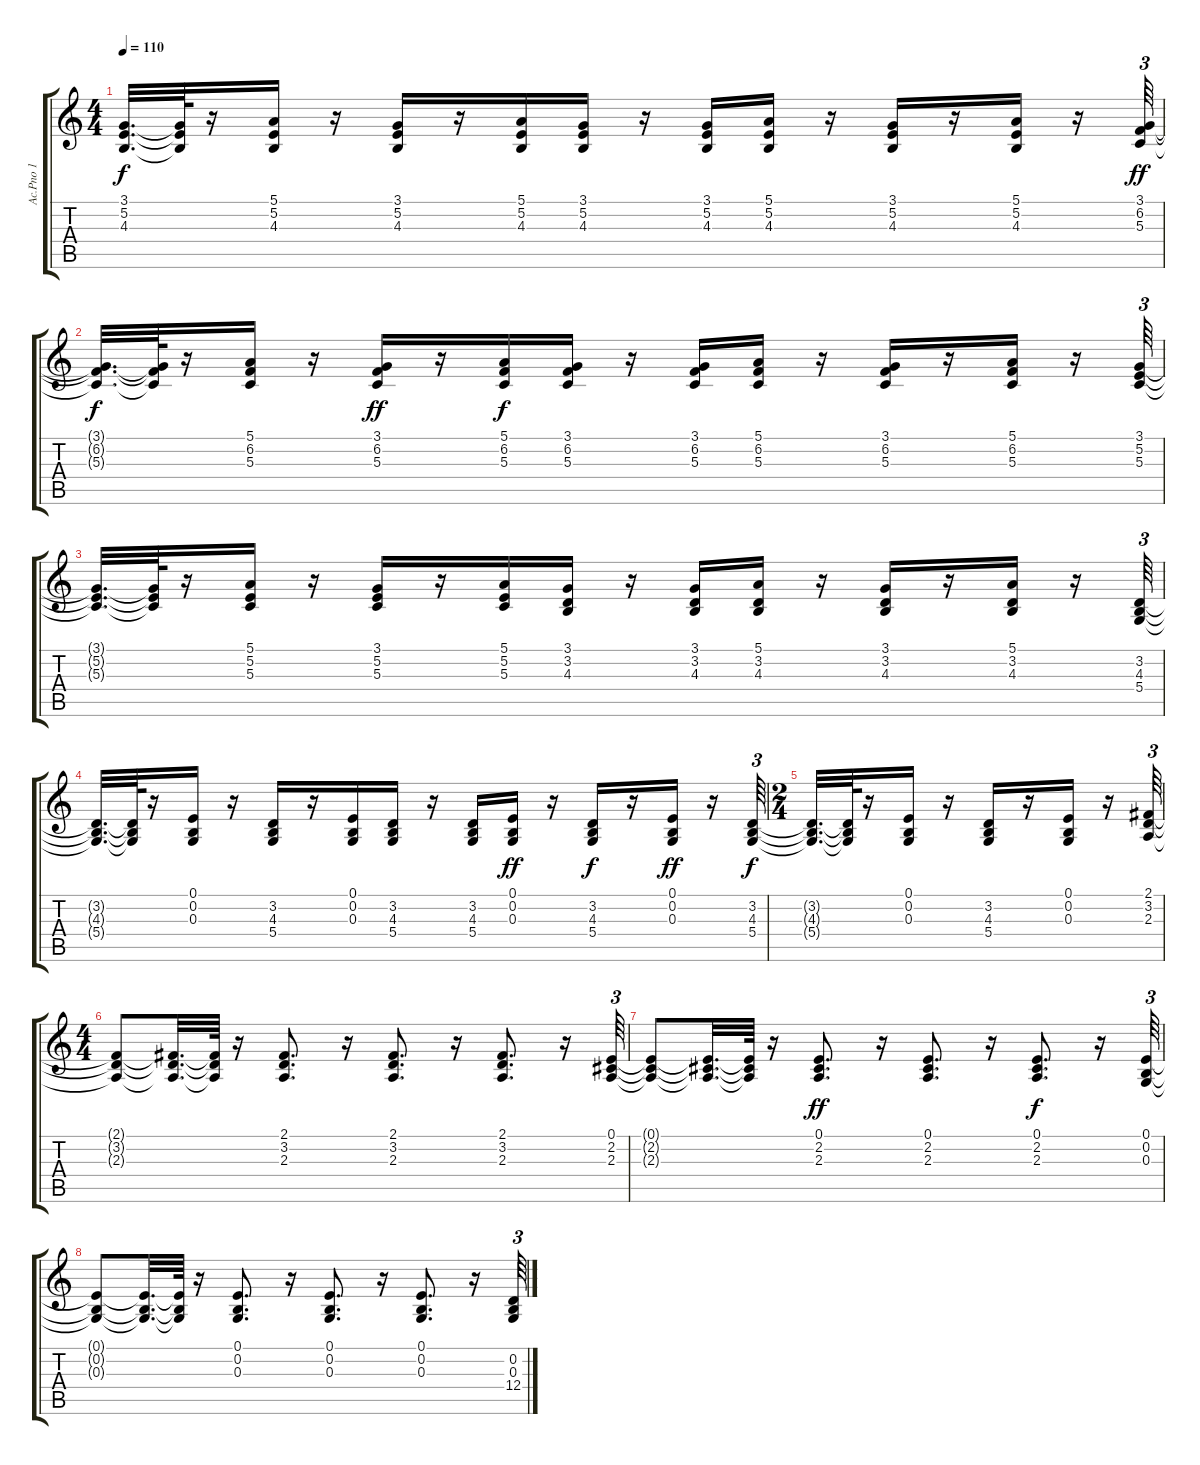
\track ("Ac.Pno 1" "Ac.Pno 1") {instrument acousticgrandpiano}
\staff {score tabs}
\tuning (E4 B3 G3 D3 A2 E2) {hide}
\ts (4 4)
\tempo 110
\clef g2
\ks c
(3.1{t} 5.2{t} 4.3{t}).32{d dy f} (3.1{t} 5.2{t} 4.3{t}).64 r.16 (5.1 5.2 4.3).16 r.16 (3.1 5.2 4.3).16 r.16 (5.1 5.2 4.3).16 (3.1 5.2 4.3).16 r.16 (3.1 5.2 4.3).16 (5.1 5.2 4.3).16 r.16 (3.1 5.2 4.3).16 r.16 (5.1 5.2 4.3).16 r.16 (3.1 6.2 5.3).64{tu (3 2) dy ff} |
(3.1{t} 6.2{t} 5.3{t}).32{d dy f} (3.1{t} 6.2{t} 5.3{t}).64 r.16 (5.1 6.2 5.3).16 r.16 (3.1 6.2 5.3).16{dy ff} r.16 (5.1 6.2 5.3).16{dy f} (3.1 6.2 5.3).16 r.16 (3.1 6.2 5.3).16 (5.1 6.2 5.3).16 r.16 (3.1 6.2 5.3).16 r.16 (5.1 6.2 5.3).16 r.16 (3.1 5.2 5.3).64{tu (3 2)} |
(3.1{t} 5.2{t} 5.3{t}).32{d} (3.1{t} 5.2{t} 5.3{t}).64 r.16 (5.1 5.2 5.3).16 r.16 (3.1 5.2 5.3).16 r.16 (5.1 5.2 5.3).16 (3.1 3.2 4.3).16 r.16 (3.1 3.2 4.3).16 (5.1 3.2 4.3).16 r.16 (3.1 3.2 4.3).16 r.16 (5.1 3.2 4.3).16 r.16 (3.2 4.3 5.4).64{tu (3 2)} |
(3.2{t} 4.3{t} 5.4{t}).32{d} (3.2{t} 4.3{t} 5.4{t}).64 r.16 (0.1 0.2 0.3).16 r.16 (3.2 4.3 5.4).16 r.16 (0.1 0.2 0.3).16 (3.2 4.3 5.4).16 r.16 (3.2 4.3 5.4).16 (0.1 0.2 0.3).16{dy ff} r.16 (3.2 4.3 5.4).16{dy f} r.16 (0.1 0.2 0.3).16{dy ff} r.16 (3.2 4.3 5.4).64{tu (3 2) dy f} |
\ts (2 4)
(3.2{t} 4.3{t} 5.4{t}).32{d} (3.2{t} 4.3{t} 5.4{t}).64 r.16 (0.1 0.2 0.3).16 r.16 (3.2 4.3 5.4).16 r.16 (0.1 0.2 0.3).16 r.16 (2.1 3.2 2.3).64{tu (3 2)} |
\ts (4 4)
(2.1{t} 3.2{t} 2.3{t}).8 (2.1{t} 3.2{t} 2.3{t}).32{d} (2.1{t} 3.2{t} 2.3{t}).64 r.16 (2.1 3.2 2.3).8{d} r.16 (2.1 3.2 2.3).8{d} r.16 (2.1 3.2 2.3).8{d} r.16 (0.1 2.2 2.3).64{tu (3 2)} |
(0.1{t} 2.2{t} 2.3{t}).8 (0.1{t} 2.2{t} 2.3{t}).32{d} (0.1{t} 2.2{t} 2.3{t}).64 r.16 (0.1 2.2 2.3).8{d dy ff} r.16 (0.1 2.2 2.3).8{d} r.16 (0.1 2.2 2.3).8{d dy f} r.16 (0.1 0.2 0.3).64{tu (3 2)} |
(0.1{t} 0.2{t} 0.3{t}).8 (0.1{t} 0.2{t} 0.3{t}).32{d} (0.1{t} 0.2{t} 0.3{t}).64 r.16 (0.1 0.2 0.3).8{d} r.16 (0.1 0.2 0.3).8{d} r.16 (0.1 0.2 0.3).8{d} r.16 (0.2 0.3 12.4).64{tu (3 2)}
